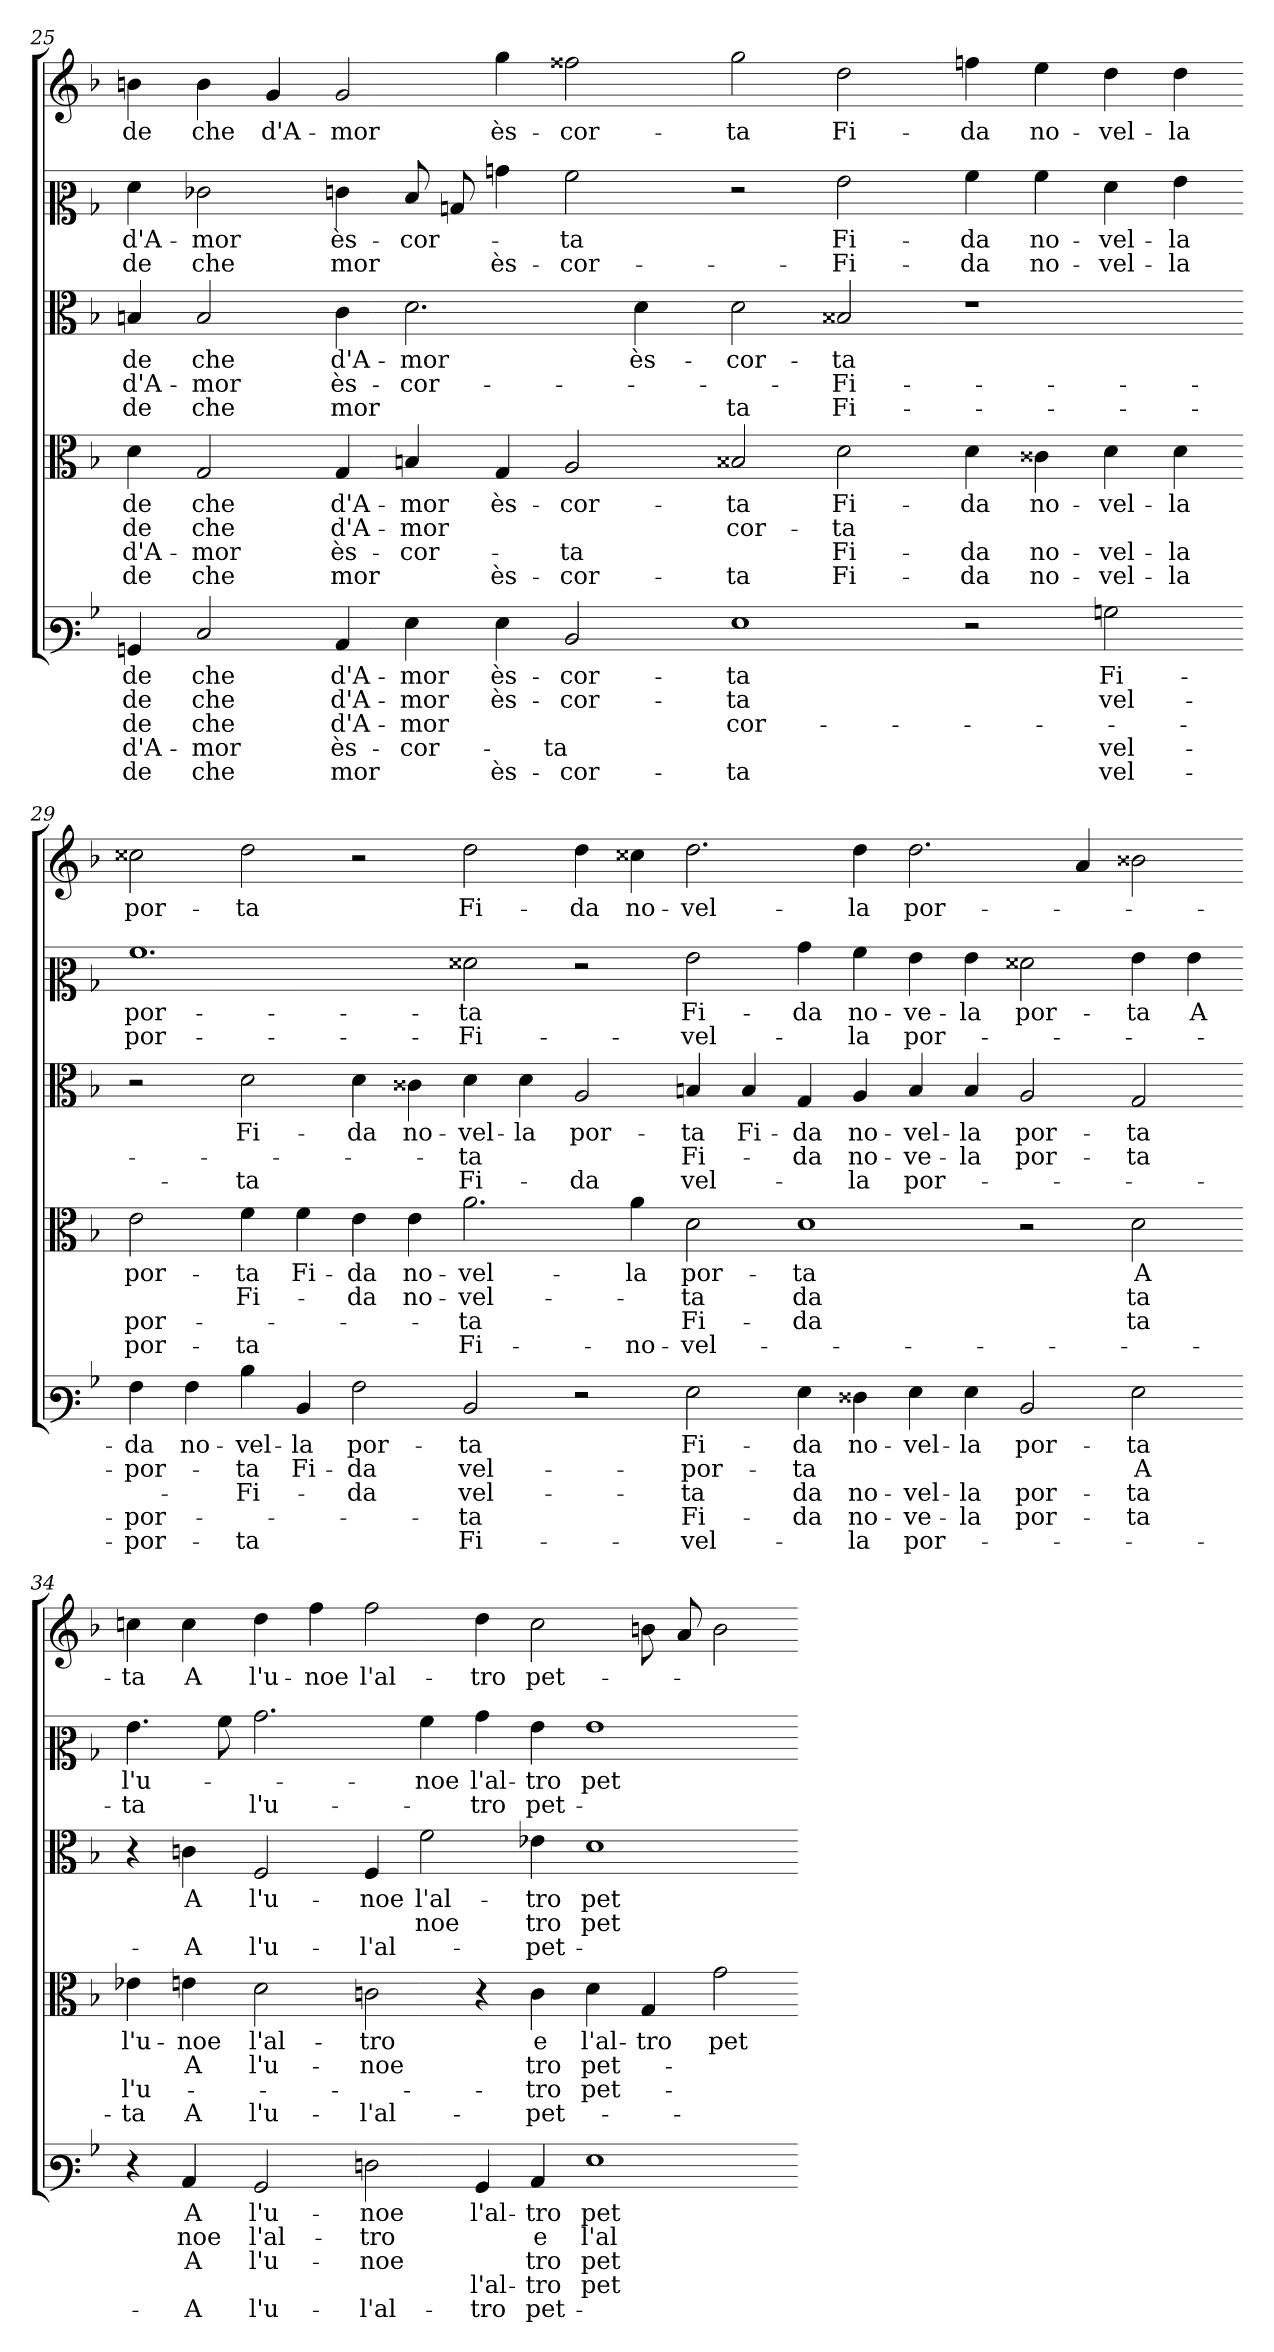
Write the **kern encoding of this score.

**kern	**text	**text	**text	**text	**text	**kern	**text	**text	**text	**text	**kern	**text	**text	**text	**kern	**text	**text	**kern	**text
*part5	*part5	*part5	*part5	*part5	*part5	*part4	*part4	*part4	*part4	*part4	*part3	*part3	*part3	*part3	*part2	*part2	*part2	*part1	*part1
*staff5	*staff5	*staff5	*staff5	*staff5	*staff5	*staff4	*staff4	*staff4	*staff4	*staff4	*staff3	*staff3	*staff3	*staff3	*staff2	*staff2	*staff2	*staff1	*staff1
*clefF3	*	*	*	*	*	*clefC3	*	*	*	*	*clefC3	*	*	*	*clefC2	*	*	*clefG2	*
*k[b-]	*	*	*	*	*	*k[b-]	*	*	*	*	*k[b-]	*	*	*	*k[b-]	*	*	*k[b-]	*
=25	=25	=25	=25	=25	=25	=25	=25	=25	=25	=25	=25	=25	=25	=25	=25	=25	=25	=25	=25
4BB	de	de	de	d'A-	de	4d	de	de	d'A-	de	4B	de	d'A-	de	4f	d'A-	de	4b	de
2E	che	che	che	mor	che	2G	che	che	mor	che	2B	che	mor	che	2e-X	mor	che	4b	che
.	.	.	.	.	.	.	.	.	.	.	.	.	.	.	.	.	.	4g	d'A-
4C	d'A-	d'A-	d'A-	ès-	mor	4G	d'A-	d'A-	ès-	mor	4c	d'A-	ès-	mor	4e	ès-	mor	2g	mor
4G	mor	mor	mor	cor-	.	4B	mor	mor	cor-	.	2.d	mor	cor-	.	8d	cor-	.	.	.
.	.	.	.	.	.	.	.	.	.	.	.	.	.	.	8B	.	.	.	.
4G	ès-	ès-	.	.	ès-	4G	ès-	.	.	ès-	.	.	.	.	4b	.	ès-	4gg	ès-
2D	cor-	cor-	.	ta	cor-	2A	cor-	.	ta	cor-	.	.	.	.	2a	ta	cor-	2ff##X	cor-
.	.	.	.	.	.	.	.	.	.	.	4d	ès-	.	.	.	.	.	.	.
=27-	=27-	=27-	=27-	=27-	=27-	=27-	=27-	=27-	=27-	=27-	=27-	=27-	=27-	=27-	=27-	=27-	=27-	=27-	=27-
1G	ta	ta	cor-	.	ta	2B##X	ta	cor-	.	ta	2d	cor-	.	ta	2r	.	.	2gg	ta
.	.	.	.	.	.	2d	Fi-	ta	Fi-	Fi-	2B##X	ta	Fi-	Fi-	2g	Fi-	Fi-	2dd	Fi-
=28-	=28-	=28-	=28-	=28-	=28-	=28-	=28-	=28-	=28-	=28-	=28-	=28-	=28-	=28-	=28-	=28-	=28-	=28-	=28-
2r	.	.	.	.	.	4d	da	.	da	da	1r	.	.	.	4a	da	da	4ff	da
.	.	.	.	.	.	4c##X	no-	.	no-	no-	.	.	.	.	4a	no-	no-	4ee	no-
2B	Fi-	vel-	.	vel-	vel-	4d	vel-	.	vel-	vel-	.	.	.	.	4f	vel-	vel-	4dd	vel-
.	.	.	.	.	.	4d	la	.	la	la	.	.	.	.	4g	la	la	4dd	la
=29-	=29-	=29-	=29-	=29-	=29-	=29-	=29-	=29-	=29-	=29-	=29-	=29-	=29-	=29-	=29-	=29-	=29-	=29-	=29-
4A	da	por-	.	por-	por-	2e	por-	.	por-	por-	2r	.	.	.	1.a	por-	por-	2cc##X	por-
4A	no-	.	.	.	.	.	.	.	.	.	.	.	.	.	.	.	.	.	.
4d	vel-	ta	Fi-	.	ta	4f	ta	Fi-	.	ta	2d	Fi-	.	ta	.	.	.	2dd	ta
4D	la	Fi-	.	.	.	4f	Fi-	.	.	.	.	.	.	.	.	.	.	.	.
2A	por-	da	da	.	.	4e	da	da	.	.	4d	da	.	.	.	.	.	2r	.
.	.	.	.	.	.	4e	no-	no-	.	.	4c##X	no-	.	.	.	.	.	.	.
2D	ta	vel-	vel-	ta	Fi-	2.a	vel-	vel-	ta	Fi-	4d	vel-	ta	Fi-	2f##X	ta	Fi-	2dd	Fi-
.	.	.	.	.	.	.	.	.	.	.	4d	la	.	.	.	.	.	.	.
2r	.	.	.	.	.	.	.	.	.	.	2A	por-	.	da	2r	.	.	4dd	da
.	.	.	.	.	.	4a	la	.	.	no-	.	.	.	.	.	.	.	4cc##X	no-
2G	Fi-	por-	ta	Fi-	vel-	2d	por-	ta	Fi-	vel-	4B	ta	Fi-	vel-	2g	Fi-	vel-	2.dd	vel-
.	.	.	.	.	.	.	.	.	.	.	4B	Fi-	.	.	.	.	.	.	.
4G	da	ta	da	da	.	1d	ta	da	da	.	4G	da	da	.	4b	da	.	.	.
4F##X	no-	.	no-	no-	la	.	.	.	.	.	4A	no-	no-	la	4a	no-	la	4dd	la
4G	vel-	.	vel-	ve-	por-	.	.	.	.	.	4B	vel-	ve-	por-	4g	ve-	por-	2.dd	por-
4G	la	.	la	la	.	.	.	.	.	.	4B	la	la	.	4g	la	.	.	.
2D	por-	.	por-	por-	.	2r	.	.	.	.	2A	por-	por-	.	2f##X	por-	.	.	.
.	.	.	.	.	.	.	.	.	.	.	.	.	.	.	.	.	.	4a	.
2G	ta	A	ta	ta	.	2d	A	ta	ta	.	2G	ta	ta	.	4g	ta	.	2b##X	.
.	.	.	.	.	.	.	.	.	.	.	.	.	.	.	4g	A	.	.	.
=34-	=34-	=34-	=34-	=34-	=34-	=34-	=34-	=34-	=34-	=34-	=34-	=34-	=34-	=34-	=34-	=34-	=34-	=34-	=34-
4r	.	.	.	.	.	4e-X	l'u-	.	l'u-	ta	4r	.	.	.	4.g	l'u-	ta	4cc	ta
4C	A	noe	A	.	A	4e	noe	A	.	A	4c	A	.	A	.	.	.	4cc	A
.	.	.	.	.	.	.	.	.	.	.	.	.	.	.	8a	.	.	.	.
2BB	l'u-	l'al-	l'u-	.	l'u-	2d	l'al-	l'u-	.	l'u-	2F	l'u-	.	l'u-	2.b	.	l'u-	4dd	l'u-
.	.	.	.	.	.	.	.	.	.	.	.	.	.	.	.	.	.	4ff	noe
2F	noe	tro	noe	.	l'al-	2c	tro	noe	.	l'al-	4F	noe	.	l'al-	.	.	.	2ff	l'al-
.	.	.	.	.	.	.	.	.	.	.	2f	l'al-	noe	.	4a	noe	.	.	.
4BB	l'al-	.	.	l'al-	tro	4r	.	.	.	.	.	.	.	.	4b	l'al-	tro	4dd	tro
4C	tro	e	tro	tro	pet-	4c	e	tro	tro	pet-	4e-X	tro	tro	pet-	4g	tro	pet-	2cc	pet-
1G	pet-	l'al-	pet-	pet-	.	4d	l'al-	pet-	pet-	.	1d	pet-	pet-	.	1g	pet-	.	.	.
.	.	.	.	.	.	4G	tro	.	.	.	.	.	.	.	.	.	.	8b	.
.	.	.	.	.	.	.	.	.	.	.	.	.	.	.	.	.	.	8a	.
.	.	.	.	.	.	2g	pet-	.	.	.	.	.	.	.	.	.	.	2b	.
=-	=-	=-	=-	=-	=-	=-	=-	=-	=-	=-	=-	=-	=-	=-	=-	=-	=-	=-	=-
*-	*-	*-	*-	*-	*-	*-	*-	*-	*-	*-	*-	*-	*-	*-	*-	*-	*-	*-	*-
